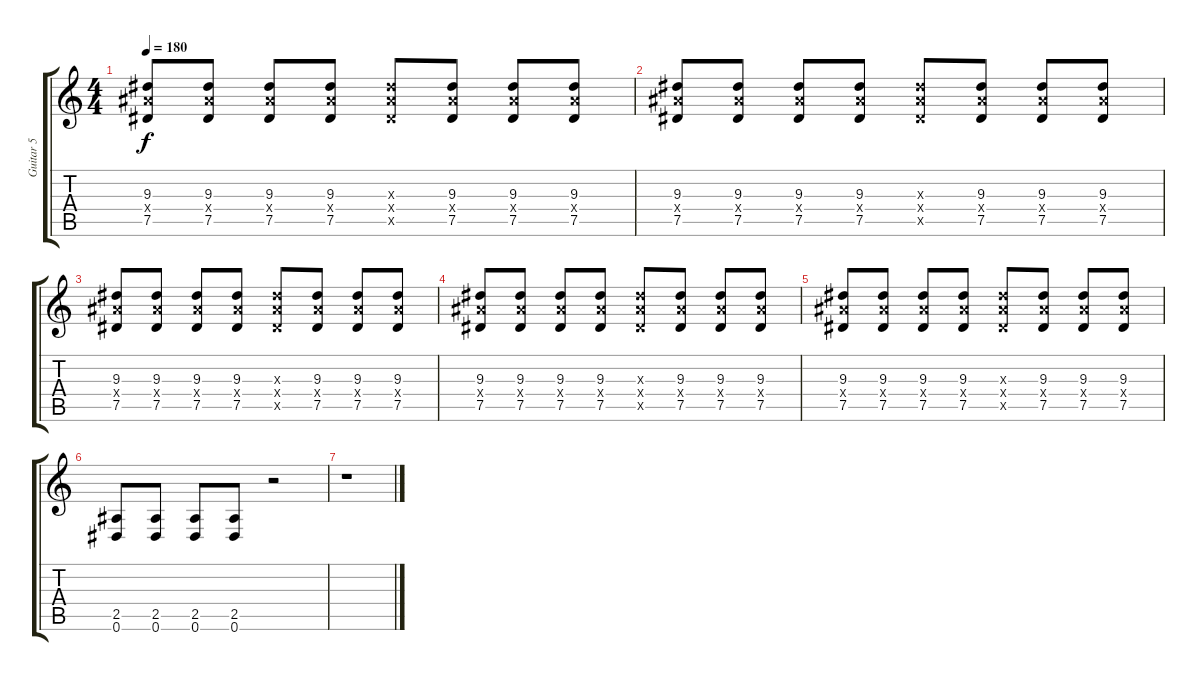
\track ("Guitar 5" "Guitar 5") {instrument distortionguitar}
\staff {score tabs}
\tuning (Eb4 Bb3 Gb3 Db3 Ab2 Eb2) {hide}
\ts (4 4)
\tempo 180
\clef g2
\ks c
(9.3 9.4{x} 7.5).8{dy f} (9.3 9.4{x} 7.5).8 (9.3 9.4{x} 7.5).8 (9.3 9.4{x} 7.5).8 (9.3{x} 9.4{x} 7.5{x}).8 (9.3 9.4{x} 7.5).8 (9.3 9.4{x} 7.5).8 (9.3 9.4{x} 7.5).8 |
(9.3 9.4{x} 7.5).8 (9.3 9.4{x} 7.5).8 (9.3 9.4{x} 7.5).8 (9.3 9.4{x} 7.5).8 (9.3{x} 9.4{x} 7.5{x}).8 (9.3 9.4{x} 7.5).8 (9.3 9.4{x} 7.5).8 (9.3 9.4{x} 7.5).8 |
(9.3 9.4{x} 7.5).8 (9.3 9.4{x} 7.5).8 (9.3 9.4{x} 7.5).8 (9.3 9.4{x} 7.5).8 (9.3{x} 9.4{x} 7.5{x}).8 (9.3 9.4{x} 7.5).8 (9.3 9.4{x} 7.5).8 (9.3 9.4{x} 7.5).8 |
(9.3 9.4{x} 7.5).8 (9.3 9.4{x} 7.5).8 (9.3 9.4{x} 7.5).8 (9.3 9.4{x} 7.5).8 (9.3{x} 9.4{x} 7.5{x}).8 (9.3 9.4{x} 7.5).8 (9.3 9.4{x} 7.5).8 (9.3 9.4{x} 7.5).8 |
(9.3 9.4{x} 7.5).8 (9.3 9.4{x} 7.5).8 (9.3 9.4{x} 7.5).8 (9.3 9.4{x} 7.5).8 (9.3{x} 9.4{x} 7.5{x}).8 (9.3 9.4{x} 7.5).8 (9.3 9.4{x} 7.5).8 (9.3 9.4{x} 7.5).8 |
(2.5 0.6).8 (2.5 0.6).8 (2.5 0.6).8 (2.5 0.6).8 r.2 |
r.1
